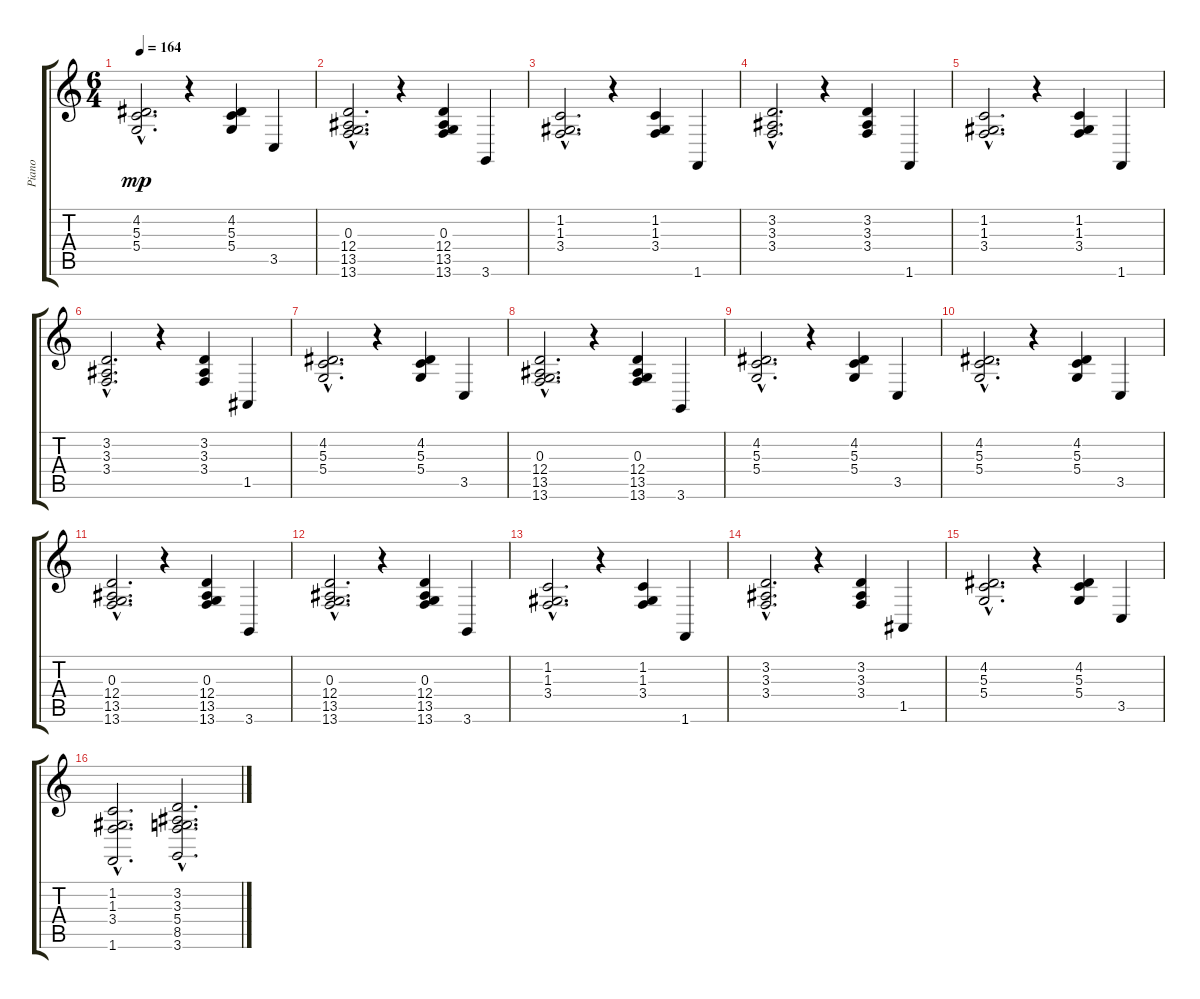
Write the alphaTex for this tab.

\track ("Piano" "Piano") {instrument acousticgrandpiano}
\staff {score tabs}
\tuning (E4 B3 G3 D3 A2 E2) {hide}
\ts (6 4)
\tempo 164
\clef g2
\ks c
(4.2{hac} 5.3{hac} 5.4{hac}).2{d dy mp} r.4 (4.2 5.3 5.4).4 3.5.4 |
(0.3{hac} 12.4{hac} 13.5{hac} 13.6{hac}).2{d} r.4 (0.3 12.4 13.5 13.6).4 3.6.4 |
(1.2{hac} 1.3{hac} 3.4{hac}).2{d} r.4 (1.2 1.3 3.4).4 1.6.4 |
(3.2{hac} 3.3{hac} 3.4{hac}).2{d} r.4 (3.2 3.3 3.4).4 1.6.4 |
(1.2{hac} 1.3{hac} 3.4{hac}).2{d} r.4 (1.2 1.3 3.4).4 1.6.4 |
(3.2{hac} 3.3{hac} 3.4{hac}).2{d} r.4 (3.2 3.3 3.4).4 1.5.4 |
(4.2{hac} 5.3{hac} 5.4{hac}).2{d} r.4 (4.2 5.3 5.4).4 3.5.4 |
(0.3{hac} 12.4{hac} 13.5{hac} 13.6{hac}).2{d} r.4 (0.3 12.4 13.5 13.6).4 3.6.4 |
(4.2{hac} 5.3{hac} 5.4{hac}).2{d} r.4 (4.2 5.3 5.4).4 3.5.4 |
(4.2{hac} 5.3{hac} 5.4{hac}).2{d} r.4 (4.2 5.3 5.4).4 3.5.4 |
(0.3{hac} 12.4{hac} 13.5{hac} 13.6{hac}).2{d} r.4 (0.3 12.4 13.5 13.6).4 3.6.4 |
(0.3{hac} 12.4{hac} 13.5{hac} 13.6{hac}).2{d} r.4 (0.3 12.4 13.5 13.6).4 3.6.4 |
(1.2{hac} 1.3{hac} 3.4{hac}).2{d} r.4 (1.2 1.3 3.4).4 1.6.4 |
(3.2{hac} 3.3{hac} 3.4{hac}).2{d} r.4 (3.2 3.3 3.4).4 1.5.4 |
(4.2{hac} 5.3{hac} 5.4{hac}).2{d} r.4 (4.2 5.3 5.4).4 3.5.4 |
(1.2{hac} 1.3{hac} 3.4{hac} 1.6{hac}).2{d} (3.2{hac} 3.3{hac} 5.4{hac} 8.5{hac} 3.6{hac}).2{d}
